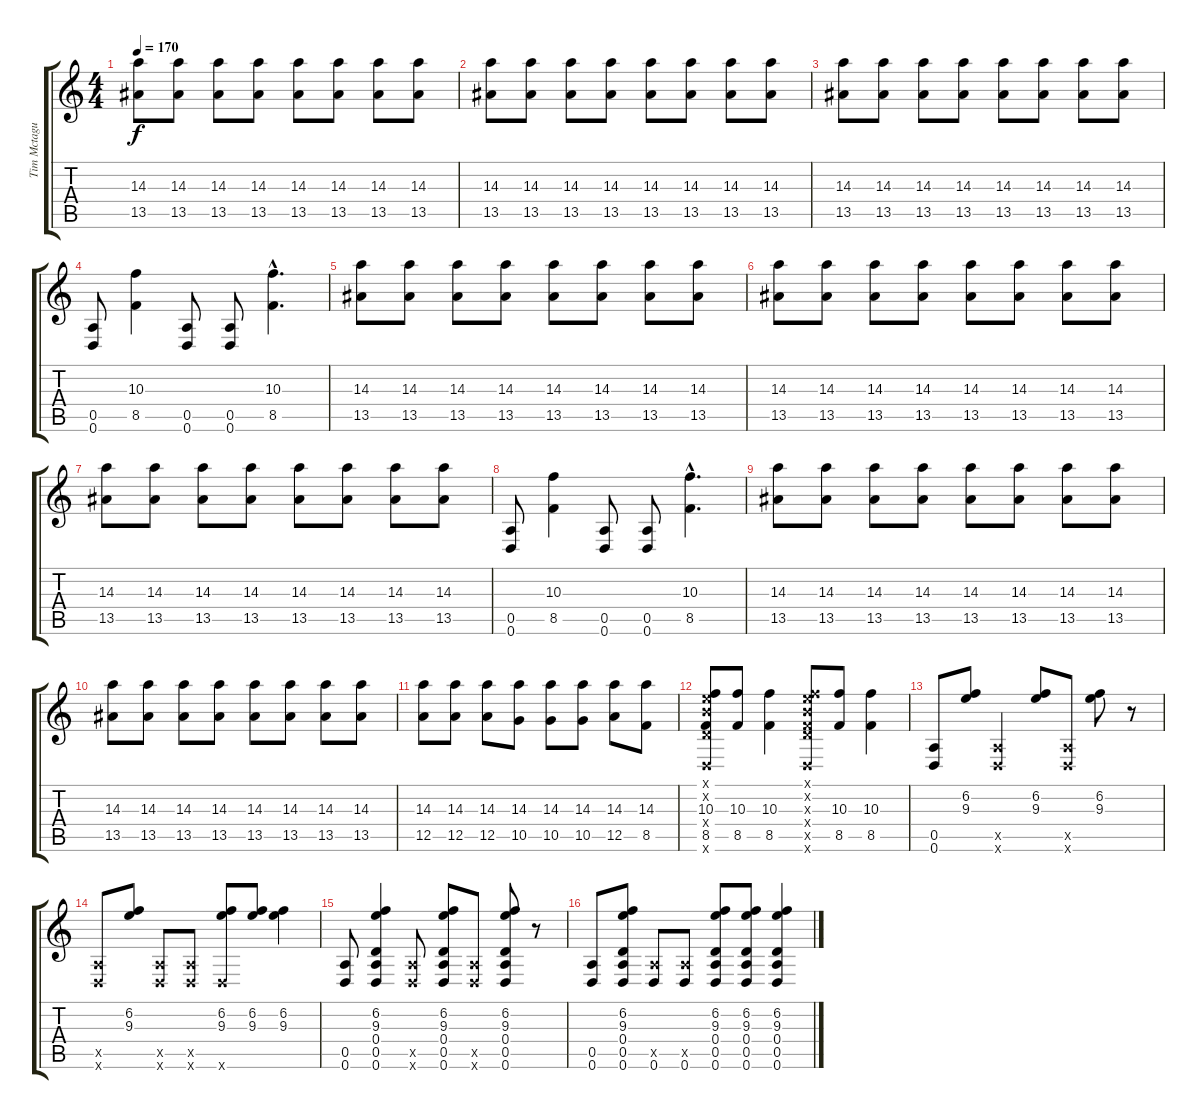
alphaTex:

\track ("Tim Mctague" "Tim Mctagu") {instrument distortionguitar}
\staff {score tabs}
\tuning (E4 B3 G3 D3 A2 D2) {hide}
\ts (4 4)
\tempo 170
\clef g2
\ks c
(14.3 13.5).8{dy f} (14.3 13.5).8 (14.3 13.5).8 (14.3 13.5).8 (14.3 13.5).8 (14.3 13.5).8 (14.3 13.5).8 (14.3 13.5).8 |
(14.3 13.5).8 (14.3 13.5).8 (14.3 13.5).8 (14.3 13.5).8 (14.3 13.5).8 (14.3 13.5).8 (14.3 13.5).8 (14.3 13.5).8 |
(14.3 13.5).8 (14.3 13.5).8 (14.3 13.5).8 (14.3 13.5).8 (14.3 13.5).8 (14.3 13.5).8 (14.3 13.5).8 (14.3 13.5).8 |
(0.5 0.6).8 (10.3 8.5).4 (0.5 0.6).8 (0.5 0.6).8 (10.3{hac} 8.5{hac}).4{d} |
(14.3 13.5).8 (14.3 13.5).8 (14.3 13.5).8 (14.3 13.5).8 (14.3 13.5).8 (14.3 13.5).8 (14.3 13.5).8 (14.3 13.5).8 |
(14.3 13.5).8 (14.3 13.5).8 (14.3 13.5).8 (14.3 13.5).8 (14.3 13.5).8 (14.3 13.5).8 (14.3 13.5).8 (14.3 13.5).8 |
(14.3 13.5).8 (14.3 13.5).8 (14.3 13.5).8 (14.3 13.5).8 (14.3 13.5).8 (14.3 13.5).8 (14.3 13.5).8 (14.3 13.5).8 |
(0.5 0.6).8 (10.3 8.5).4 (0.5 0.6).8 (0.5 0.6).8 (10.3{hac} 8.5{hac}).4{d} |
(14.3 13.5).8 (14.3 13.5).8 (14.3 13.5).8 (14.3 13.5).8 (14.3 13.5).8 (14.3 13.5).8 (14.3 13.5).8 (14.3 13.5).8 |
(14.3 13.5).8 (14.3 13.5).8 (14.3 13.5).8 (14.3 13.5).8 (14.3 13.5).8 (14.3 13.5).8 (14.3 13.5).8 (14.3 13.5).8 |
(14.3 12.5).8 (14.3 12.5).8 (14.3 12.5).8 (14.3 10.5).8 (14.3 10.5).8 (14.3 10.5).8 (14.3 12.5).8 (14.3 8.5).8 |
(0.1{x} 0.2{x} 10.3 0.4{x} 8.5 0.6{x}).8 (10.3 8.5).8 (10.3 8.5).4 (0.1{x} 0.2{x} 10.3{x} 0.4{x} 8.5{x} 0.6{x}).8 (10.3 8.5).8 (10.3 8.5).4 |
(0.5 0.6).8 (6.2 9.3).8 (0.5{x} 0.6{x}).4 (6.2 9.3).8 (0.5{x} 0.6{x}).8 (6.2 9.3).8 r.8 |
(0.5{x} 0.6{x}).8 (6.2 9.3).8 (0.5{x} 0.6{x}).8 (0.5{x} 0.6{x}).8 (6.2 9.3 0.6{x}).8 (6.2 9.3).8 (6.2 9.3).4 |
(0.5 0.6).8 (6.2 9.3 0.4 0.5 0.6).4 (0.5{x} 0.6{x}).8 (6.2 9.3 0.4 0.5 0.6).8 (0.5{x} 0.6{x}).8 (6.2 9.3 0.4 0.5 0.6).8 r.8 |
(0.5 0.6).8 (6.2 9.3 0.4 0.5 0.6).8 (0.5{x} 0.6).8 (0.5{x} 0.6).8 (6.2 9.3 0.4 0.5 0.6).8 (6.2 9.3 0.4 0.5 0.6).8 (6.2 9.3 0.4 0.5 0.6).4
